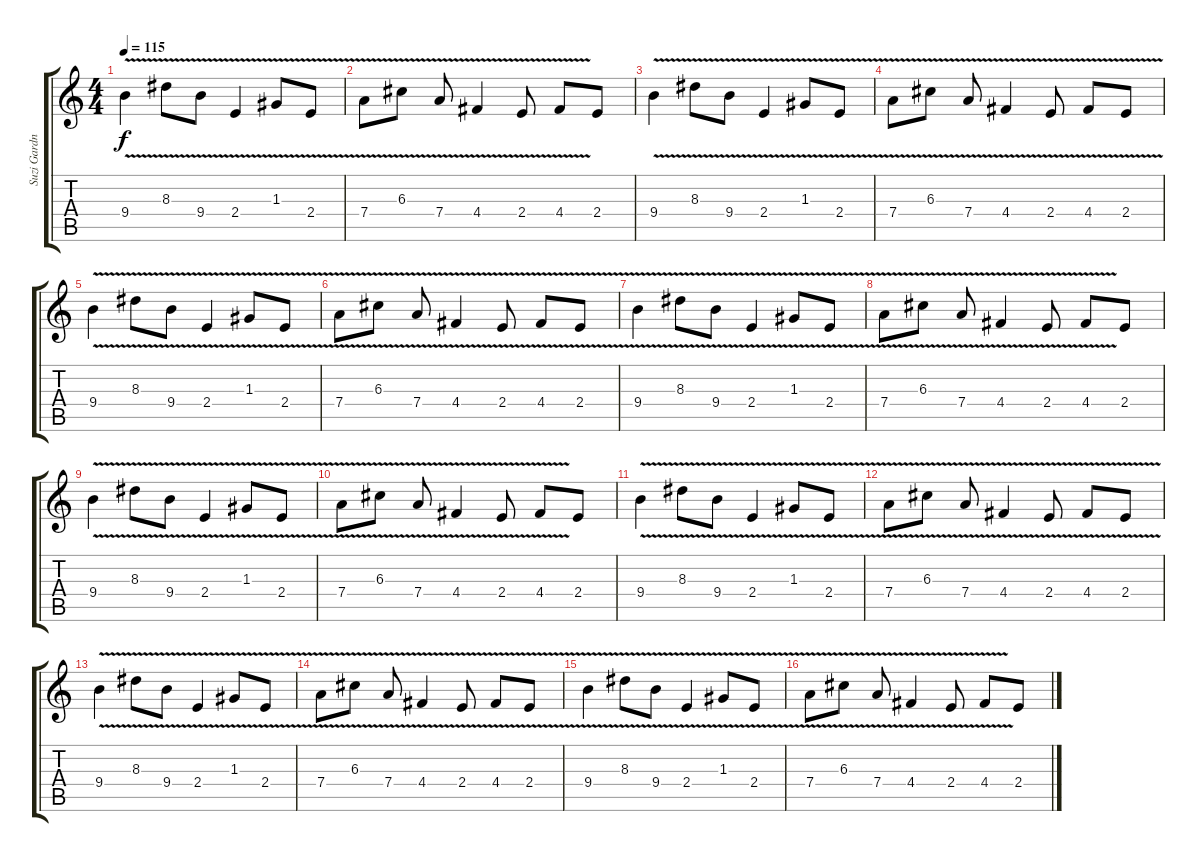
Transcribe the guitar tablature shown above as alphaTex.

\track ("Suzi Gardner" "Suzi Gardn") {instrument distortionguitar}
\staff {score tabs}
\tuning (E4 B3 G3 D3 A2 E2) {hide}
\ts (4 4)
\tempo 115
\clef g2
\ks c
9.4{v}.4{dy f} 8.3{v}.8 9.4{v}.8 2.4{v}.4 1.3{v}.8 2.4{v}.8 |
7.4{v}.8 6.3{v}.8 7.4{v}.8 4.4{v}.4 2.4{v}.8 4.4{v}.8 2.4.8 |
9.4{v}.4 8.3{v}.8 9.4{v}.8 2.4{v}.4 1.3{v}.8 2.4{v}.8 |
7.4{v}.8 6.3{v}.8 7.4{v}.8 4.4{v}.4 2.4{v}.8 4.4{v}.8 2.4{v}.8 |
9.4{v}.4 8.3{v}.8 9.4{v}.8 2.4{v}.4 1.3{v}.8 2.4{v}.8 |
7.4{v}.8 6.3{v}.8 7.4{v}.8 4.4{v}.4 2.4{v}.8 4.4{v}.8 2.4{v}.8 |
9.4{v}.4 8.3{v}.8 9.4{v}.8 2.4{v}.4 1.3{v}.8 2.4{v}.8 |
7.4{v}.8 6.3{v}.8 7.4{v}.8 4.4{v}.4 2.4{v}.8 4.4{v}.8 2.4.8 |
9.4{v}.4 8.3{v}.8 9.4{v}.8 2.4{v}.4 1.3{v}.8 2.4{v}.8 |
7.4{v}.8 6.3{v}.8 7.4{v}.8 4.4{v}.4 2.4{v}.8 4.4{v}.8 2.4.8 |
9.4{v}.4 8.3{v}.8 9.4{v}.8 2.4{v}.4 1.3{v}.8 2.4{v}.8 |
7.4{v}.8 6.3{v}.8 7.4{v}.8 4.4{v}.4 2.4{v}.8 4.4{v}.8 2.4{v}.8 |
9.4{v}.4 8.3{v}.8 9.4{v}.8 2.4{v}.4 1.3{v}.8 2.4{v}.8 |
7.4{v}.8 6.3{v}.8 7.4{v}.8 4.4{v}.4 2.4{v}.8 4.4{v}.8 2.4{v}.8 |
9.4{v}.4 8.3{v}.8 9.4{v}.8 2.4{v}.4 1.3{v}.8 2.4{v}.8 |
7.4{v}.8 6.3{v}.8 7.4{v}.8 4.4{v}.4 2.4{v}.8 4.4{v}.8 2.4.8
